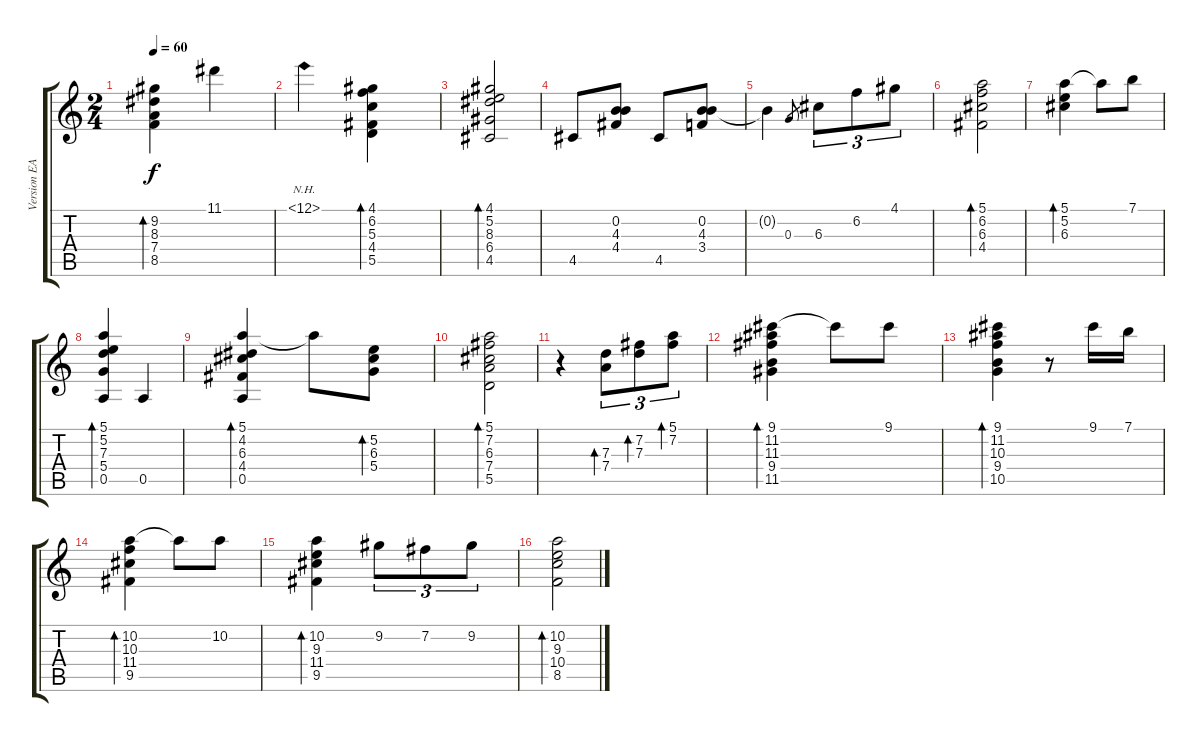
\track ("Version EADGBE" "Version EA") {instrument acousticguitarnylon}
\staff {score tabs}
\tuning (E4 B3 G3 D3 A2 E2) {hide}
\ts (2 4)
\tempo 60
\clef g2
\ks c
(9.2 8.3 7.4 8.5).4{bd 480 dy f} 11.1.4 |
11.1{nh}.4 (4.1 6.2 5.3 4.4 5.5).4{bd 480} |
(4.1 5.2 8.3 6.4 4.5).2{bd 480} |
4.5.8 (0.2 4.3 4.4).8 4.5.8 (0.2 4.3 3.4).8 |
0.2{t}.4 0.3.8{gr} 6.3.8{tu (3 2)} 6.2.8{tu (3 2)} 4.1.8{tu (3 2)} |
(5.1 6.2 6.3 4.4).2{bd 480} |
(5.1 5.2 6.3).4{bd 480} 5.1{t}.8 7.1.8 |
(5.1 5.2 7.3 5.4 0.5).4{bd 480} 0.5.4 |
(5.1 4.2 6.3 4.4 0.5).4{bd 480} 5.1{t}.8 (5.2 6.3 5.4).8{bd 480} |
(5.1 7.2 6.3 7.4 5.5).2{bd 480} |
r.4 (7.3 7.4).8{tu (3 2) bd 240} (7.2 7.3).8{tu (3 2) bd 240} (5.1 7.2).8{tu (3 2) bd 120} |
(9.1 11.2 11.3 9.4 11.5).4{bd 120} 9.1{t}.8 9.1.8 |
(9.1 11.2 10.3 9.4 10.5).4{bd 480} r.8 9.1.16 7.1.16 |
(10.2 10.3 11.4 9.5).4{bd 480} 10.2{t}.8 10.2.8 |
(10.2 9.3 11.4 9.5).4{bd 480} 9.2.8{tu (3 2)} 7.2.8{tu (3 2)} 9.2.8{tu (3 2)} |
(10.2 9.3 10.4 8.5).2{bd 480}
